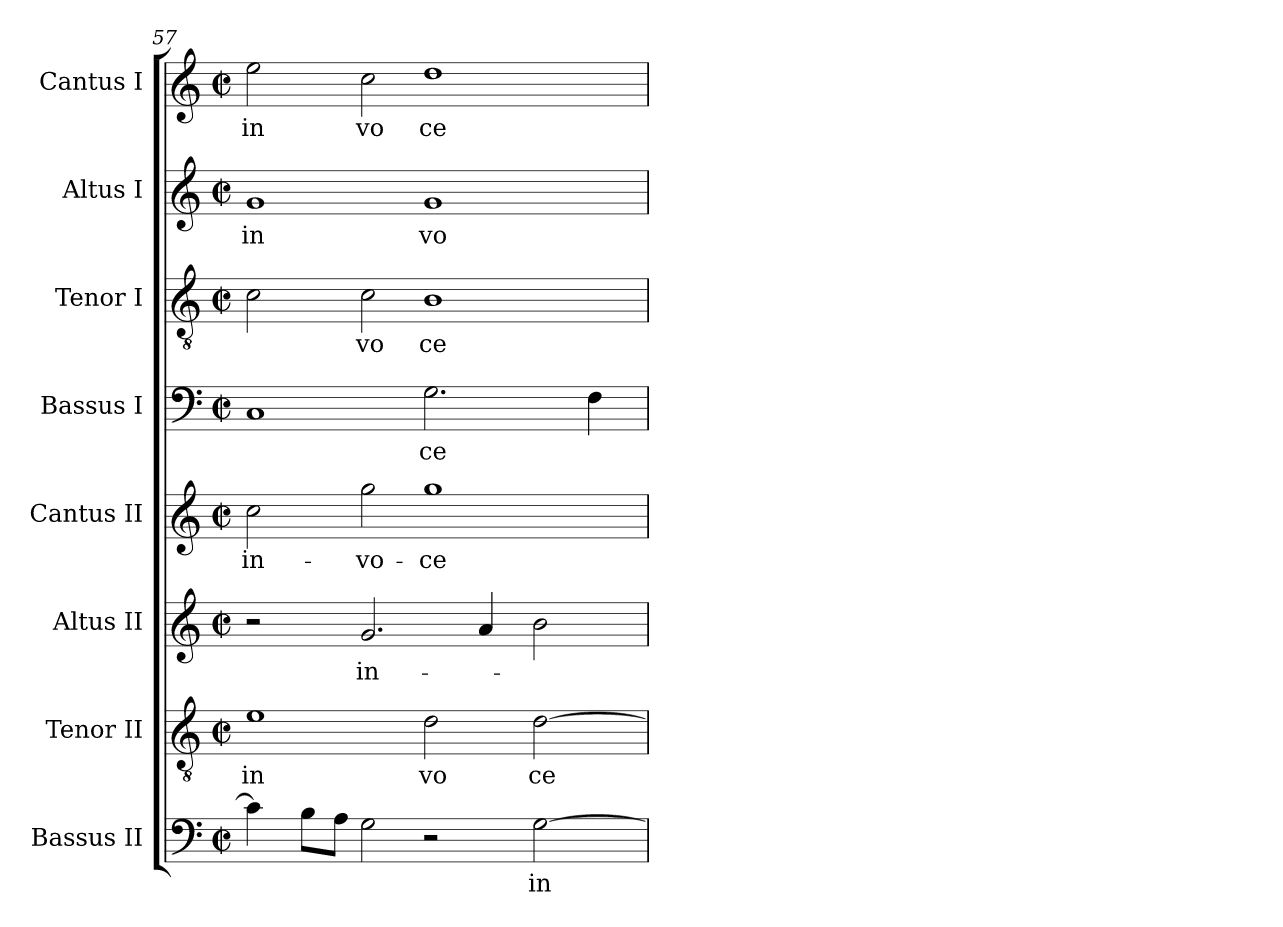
**kern	**text	**kern	**text	**kern	**text	**kern	**text	**kern	**text	**kern	**text	**kern	**text	**kern	**text
*part8	*part8	*part7	*part7	*part6	*part6	*part5	*part5	*part4	*part4	*part3	*part3	*part2	*part2	*part1	*part1
*staff8	*staff8	*staff7	*staff7	*staff6	*staff6	*staff5	*staff5	*staff4	*staff4	*staff3	*staff3	*staff2	*staff2	*staff1	*staff1
*I"Bassus II	*	*I"Tenor II	*	*I"Altus II	*	*I"Cantus II	*	*I"Bassus I	*	*I"Tenor I	*	*I"Altus I	*	*I"Cantus I	*
!!LO:LB:g=z
*clefF4	*	*clefGv2	*	*clefG2	*	*clefG2	*	*clefF4	*	*clefGv2	*	*clefG2	*	*clefG2	*
*M2/2	*	*M2/2	*	*M2/2	*	*M2/2	*	*M2/2	*	*M2/2	*	*M2/2	*	*M2/2	*
*met(c|)	*	*met(c|)	*	*met(c|)	*	*met(c|)	*	*met(c|)	*	*met(c|)	*	*met(c|)	*	*met(c|)	*
=57	=57	=57	=57	=57	=57	=57	=57	=57	=57	=57	=57	=57	=57	=57	=57
!	!	!	!LO:LY:b:cj	!	!	!	!LO:LY:b:cj	!	!	!	!	!	!LO:LY:b:cj	!	!LO:LY:b:cj
*	*	*	*	*	*	*	*	*^	*	*^	*	*	*	*	*
4c\]	.	1e	in	2r	.	2cc\	in-	1C	4ryy	.	2c\	16..ryy	.	1g	in	2ee\	in
.	.	.	.	.	.	.	.	.	.	.	.	1ryy	.	.	.	.	.
8B\L	.	.	.	.	.	.	.	.	16..ryy	.	.	.	.	.	.	.	.
.	.	.	.	.	.	.	.	.	1ryy	.	.	.	.	.	.	.	.
8A\J	.	.	.	.	.	.	.	.	.	.	.	.	.	.	.	.	.
!	!	!	!	!	!LO:LY:b:cj	!	!LO:LY:b:cj	!	!	!	!	!	!LO:LY:b:cj	!	!	!	!LO:LY:b:cj
2G\	.	.	.	2.g/	in-	2gg\	-vo-	.	.	.	2c\	.	vo	.	.	2cc\	vo
!	!	!	!LO:LY:b:cj	!	!	!	!LO:LY:b:cj	!	!	!LO:LY:b:cj	!	!	!LO:LY:b:cj	!	!LO:LY:b:cj	!	!LO:LY:b:cj
2r	.	2d\	vo	.	.	1gg	-ce-	2.G\	.	ce	1B	.	ce	1g	vo	1dd	ce
.	.	.	.	.	.	.	.	.	.	.	.	2ryy	.	.	.	.	.
.	.	.	.	4a/	.	.	.	.	.	.	.	.	.	.	.	.	.
.	.	.	.	.	.	.	.	.	2ryy	.	.	.	.	.	.	.	.
!	!LO:LY:b:cj	!	!LO:LY:b:cj	!	!	!	!	!	!	!	!	!	!	!	!	!	!
[>2G\	in-	[>2d\	ce	2b\	.	.	.	.	.	.	.	.	.	.	.	.	.
.	.	.	.	.	.	.	.	.	.	.	.	4ryy	.	.	.	.	.
.	.	.	.	.	.	.	.	4F\	.	.	.	.	.	.	.	.	.
.	.	.	.	.	.	.	.	.	8ryy	.	.	8ryy	.	.	.	.	.
.	.	.	.	.	.	.	.	.	64ryy	.	.	64ryy	.	.	.	.	.
*	*	*	*	*	*	*	*	*v	*v	*	*	*	*	*	*	*	*
*	*	*	*	*	*	*	*	*	*	*v	*v	*	*	*	*	*
=	=	=	=	=	=	=	=	=	=	=	=	=	=	=	=
*-	*-	*-	*-	*-	*-	*-	*-	*-	*-	*-	*-	*-	*-	*-	*-
